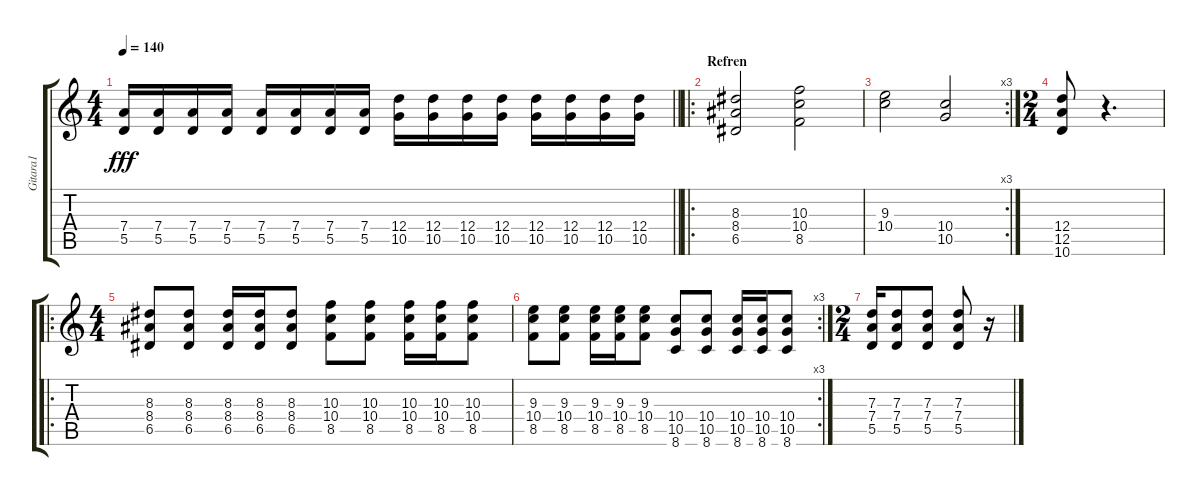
\track ("Gitara1" "Gitara1") {instrument distortionguitar}
\staff {score tabs}
\tuning (E4 B3 G3 D3 A2 E2) {hide}
\ts (4 4)
\tempo 140
\clef g2
\barLineRight lightlight
\ks c
(7.4 5.5).16{dy fff} (7.4 5.5).16 (7.4 5.5).16 (7.4 5.5).16 (7.4 5.5).16 (7.4 5.5).16 (7.4 5.5).16 (7.4 5.5).16 (12.4 10.5).16 (12.4 10.5).16 (12.4 10.5).16 (12.4 10.5).16 (12.4 10.5).16 (12.4 10.5).16 (12.4 10.5).16 (12.4 10.5).16 |
\ro
\section ("" "Refren")
(8.3 8.4 6.5).2 (10.3 10.4 8.5).2 |
\rc 3
(9.3 10.4).2 (10.4 10.5).2 |
\ts (2 4)
(12.4 12.5 10.6).8 r.4{d} |
\ro
\ts (4 4)
(8.3 8.4 6.5).8 (8.3 8.4 6.5).8 (8.3 8.4 6.5).16 (8.3 8.4 6.5).16 (8.3 8.4 6.5).8 (10.3 10.4 8.5).8 (10.3 10.4 8.5).8 (10.3 10.4 8.5).16 (10.3 10.4 8.5).16 (10.3 10.4 8.5).8 |
\rc 3
(9.3 10.4 8.5).8 (9.3 10.4 8.5).8 (9.3 10.4 8.5).16 (9.3 10.4 8.5).16 (9.3 10.4 8.5).8 (10.4 10.5 8.6).8 (10.4 10.5 8.6).8 (10.4 10.5 8.6).16 (10.4 10.5 8.6).16 (10.4 10.5 8.6).8 |
\ts (2 4)
(7.3 7.4 5.5).16 (7.3 7.4 5.5).8 (7.3 7.4 5.5).8 (7.3 7.4 5.5).8 r.16
